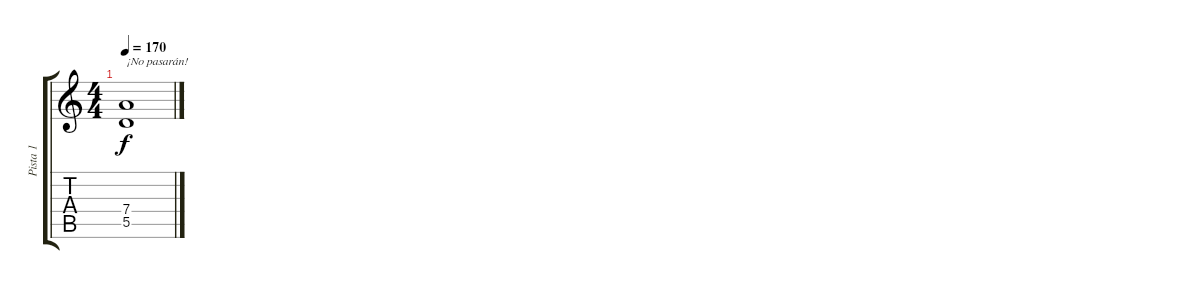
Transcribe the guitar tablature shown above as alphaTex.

\track ("Pista 1" "Pista 1") {instrument distortionguitar}
\staff {score tabs}
\tuning (E4 B3 G3 D3 A2 E2) {hide}
\ts (4 4)
\tempo 170
\clef g2
\ks c
(7.4 5.5).1{txt "¡No pasarán!" dy f}
